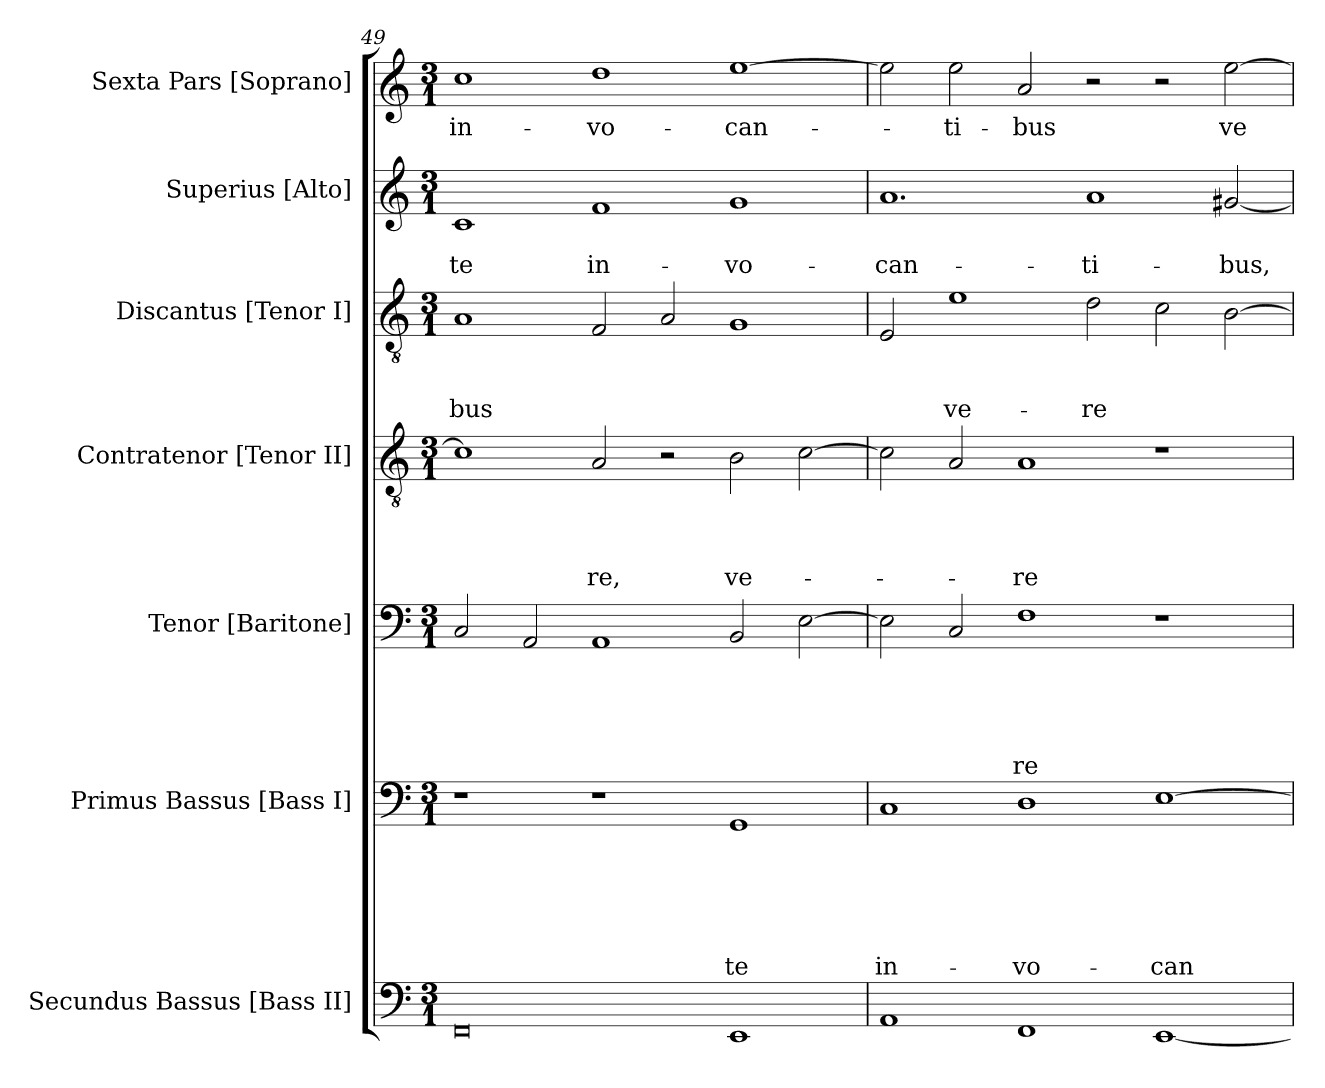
**kern	**kern	**text	**text	**text	**text	**text	**text	**kern	**text	**text	**text	**text	**text	**kern	**text	**text	**text	**text	**kern	**text	**text	**text	**kern	**text	**text	**kern	**text
*part7	*part6	*part6	*part6	*part6	*part6	*part6	*part6	*part5	*part5	*part5	*part5	*part5	*part5	*part4	*part4	*part4	*part4	*part4	*part3	*part3	*part3	*part3	*part2	*part2	*part2	*part1	*part1
*staff7	*staff6	*staff6	*staff6	*staff6	*staff6	*staff6	*staff6	*staff5	*staff5	*staff5	*staff5	*staff5	*staff5	*staff4	*staff4	*staff4	*staff4	*staff4	*staff3	*staff3	*staff3	*staff3	*staff2	*staff2	*staff2	*staff1	*staff1
*I"Secundus Bassus [Bass II]	*I"Primus Bassus [Bass I]	*	*	*	*	*	*	*I"Tenor [Baritone]	*	*	*	*	*	*I"Contratenor [Tenor II]	*	*	*	*	*I"Discantus [Tenor I]	*	*	*	*I"Superius [Alto]	*	*	*I"Sexta Pars [Soprano]	*
*I'B II	*I'B I	*	*	*	*	*	*	*I'Bar	*	*	*	*	*	*I'T II	*	*	*	*	*I'T I	*	*	*	*I'A	*	*	*I'S	*
*clefF4	*clefF4	*	*	*	*	*	*	*clefF4	*	*	*	*	*	*clefGv2	*	*	*	*	*clefGv2	*	*	*	*clefG2	*	*	*clefG2	*
*k[]	*k[]	*	*	*	*	*	*	*k[]	*	*	*	*	*	*k[]	*	*	*	*	*k[]	*	*	*	*k[]	*	*	*k[]	*
*C:	*C:	*	*	*	*	*	*	*C:	*	*	*	*	*	*C:	*	*	*	*	*C:	*	*	*	*C:	*	*	*C:	*
*M3/1	*M3/1	*	*	*	*	*	*	*M3/1	*	*	*	*	*	*M3/1	*	*	*	*	*M3/1	*	*	*	*M3/1	*	*	*M3/1	*
=49	=49	=49	=49	=49	=49	=49	=49	=49	=49	=49	=49	=49	=49	=49	=49	=49	=49	=49	=49	=49	=49	=49	=49	=49	=49	=49	=49
!	!	!	!	!	!	!	!	!	!	!	!	!	!	!	!	!	!	!	!	!	!	!LO:LY:b	!	!	!LO:LY:b	!	!LO:LY:b
0FF	1r	.	.	.	.	.	.	2C/	.	.	.	.	.	1c]	.	.	.	.	1A	.	.	-bus	1c	.	te	1cc	in-
.	.	.	.	.	.	.	.	2AA/	.	.	.	.	.	.	.	.	.	.	.	.	.	.	.	.	.	.	.
!	!	!	!	!	!	!	!	!	!	!	!	!	!	!	!	!	!	!LO:LY:b	!	!	!	!	!	!	!LO:LY:b	!	!LO:LY:b
.	1r	.	.	.	.	.	.	1AA	.	.	.	.	.	2A/	.	.	.	-re,	2F/	.	.	.	1f	.	in-	1dd	-vo-
.	.	.	.	.	.	.	.	.	.	.	.	.	.	2r	.	.	.	.	2A/	.	.	.	.	.	.	.	.
!	!	!	!	!	!	!	!LO:LY:b	!	!	!	!	!	!	!	!	!	!	!LO:LY:b	!	!	!	!	!	!	!LO:LY:b	!	!LO:LY:b
1EE	1GG	.	.	.	.	.	te	2BB/	.	.	.	.	.	2B\	.	.	.	ve-	1G	.	.	.	1g	.	-vo-	[>1ee	-can-
.	.	.	.	.	.	.	.	[>2E\	.	.	.	.	.	[>2c\	.	.	.	.	.	.	.	.	.	.	.	.	.
=50	=50	=50	=50	=50	=50	=50	=50	=50	=50	=50	=50	=50	=50	=50	=50	=50	=50	=50	=50	=50	=50	=50	=50	=50	=50	=50	=50
!	!	!	!	!	!	!	!LO:LY:b	!	!	!	!	!	!	!	!	!	!	!	!	!	!	!	!	!	!LO:LY:b	!	!
1AA	1C	.	.	.	.	.	in-	2E\]	.	.	.	.	.	2c\]	.	.	.	.	2E/	.	.	.	1.a	.	-can-	2ee\]	.
!	!	!	!	!	!	!	!	!	!	!	!	!	!	!	!	!	!	!	!	!	!	!LO:LY:b	!	!	!	!	!LO:LY:b
.	.	.	.	.	.	.	.	2C/	.	.	.	.	.	2A/	.	.	.	.	1e	.	.	ve-	.	.	.	2ee\	-ti-
!	!	!	!	!	!	!	!LO:LY:b	!	!	!	!	!	!LO:LY:b	!	!	!	!	!LO:LY:b	!	!	!	!	!	!	!	!	!LO:LY:b
1FF	1D	.	.	.	.	.	-vo-	1F	.	.	.	.	-re	1A	.	.	.	-re	.	.	.	.	.	.	.	2a/	-bus
!	!	!	!	!	!	!	!	!	!	!	!	!	!	!	!	!	!	!	!	!	!	!LO:LY:b	!	!	!LO:LY:b	!	!
.	.	.	.	.	.	.	.	.	.	.	.	.	.	.	.	.	.	.	2d\	.	.	-re	1a	.	-ti-	2r	.
!	!	!	!	!	!	!	!LO:LY:b	!	!	!	!	!	!	!	!	!	!	!	!	!	!	!	!	!	!	!	!
[<1EE	[>1E	.	.	.	.	.	-can-	1r	.	.	.	.	.	1r	.	.	.	.	2c\	.	.	.	.	.	.	2r	.
!	!	!	!	!	!	!	!	!	!	!	!	!	!	!	!	!	!	!	!	!	!	!	!	!	!LO:LY:b	!	!LO:LY:b
.	.	.	.	.	.	.	.	.	.	.	.	.	.	.	.	.	.	.	[>2B\	.	.	.	[<2g#X/	.	-bus,	[>2ee\	ve-
=	=	=	=	=	=	=	=	=	=	=	=	=	=	=	=	=	=	=	=	=	=	=	=	=	=	=	=
*-	*-	*-	*-	*-	*-	*-	*-	*-	*-	*-	*-	*-	*-	*-	*-	*-	*-	*-	*-	*-	*-	*-	*-	*-	*-	*-	*-
